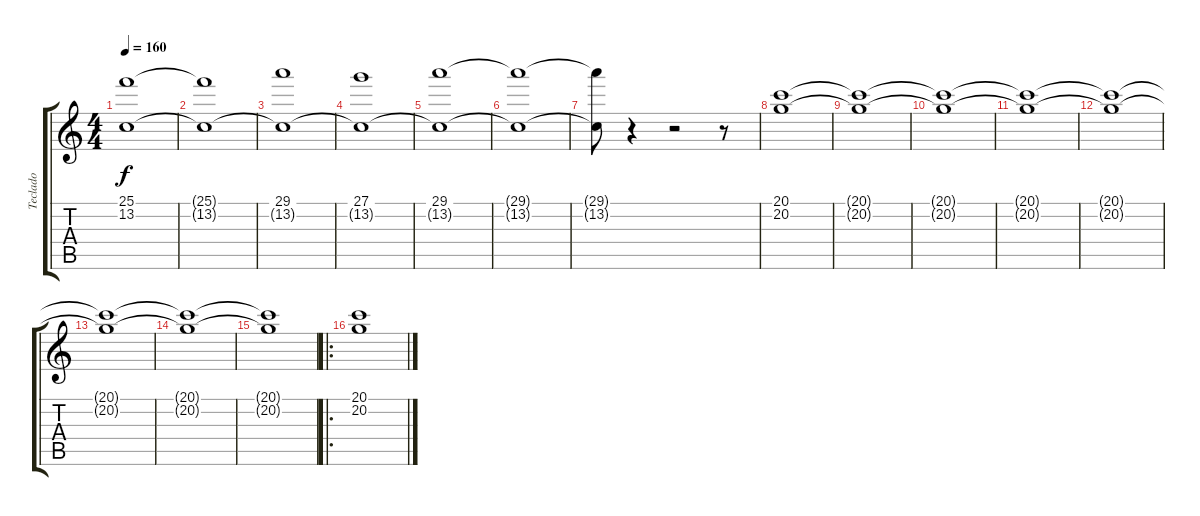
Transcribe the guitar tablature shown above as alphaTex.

\track ("Teclado" "Teclado") {instrument stringensemble1}
\staff {score tabs}
\tuning (E4 B3 G3 D3 A2 E2) {hide}
\ts (4 4)
\tempo 160
\clef g2
\ks c
(25.1 13.2{t}).1{dy f} |
(25.1{t} 13.2{t}).1 |
(29.1 13.2{t}).1 |
(27.1 13.2{t}).1 |
(29.1 13.2{t}).1 |
(29.1{t} 13.2{t}).1 |
(29.1{t} 13.2{t}).8 r.4 r.2 r.8 |
(20.1 20.2).1 |
(20.1{t} 20.2{t}).1 |
(20.1{t} 20.2{t}).1 |
(20.1{t} 20.2{t}).1 |
(20.1{t} 20.2{t}).1 |
(20.1{t} 20.2{t}).1 |
(20.1{t} 20.2{t}).1 |
(20.1{t} 20.2{t}).1 |
\ro
(20.1 20.2).1
